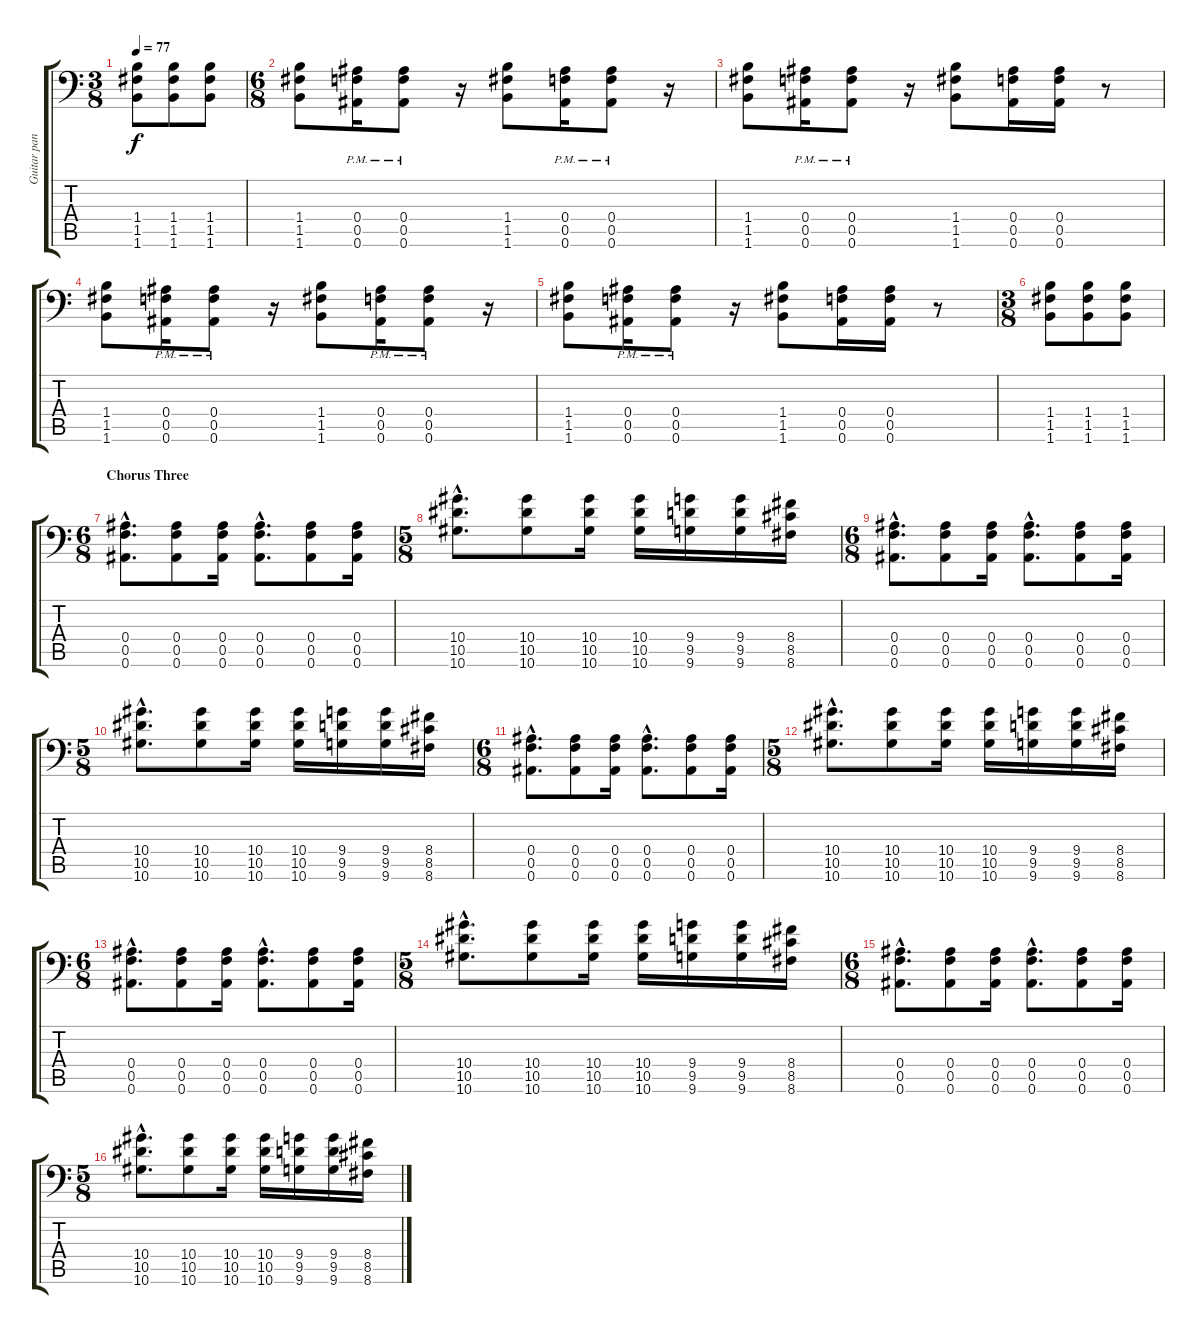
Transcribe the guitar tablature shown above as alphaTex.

\track ("Guitar panned L" "Guitar pan") {instrument distortionguitar}
\staff {score tabs}
\tuning (C4 G3 Eb3 Bb2 F2 Bb1) {hide}
\ts (3 8)
\tempo 77
\clef f4
\ks c
(1.4 1.5 1.6).8{dy f} (1.4 1.5 1.6).8 (1.4 1.5 1.6).8 |
\ts (6 8)
(1.4 1.5 1.6).8 (0.4{pm} 0.5{pm} 0.6{pm}).16 (0.4{pm} 0.5{pm} 0.6{pm}).8 r.16 (1.4 1.5 1.6).8 (0.4{pm} 0.5{pm} 0.6{pm}).16 (0.4{pm} 0.5{pm} 0.6{pm}).8 r.16 |
(1.4 1.5 1.6).8 (0.4{pm} 0.5{pm} 0.6{pm}).16 (0.4{pm} 0.5{pm} 0.6{pm}).8 r.16 (1.4 1.5 1.6).8 (0.4 0.5 0.6).16 (0.4 0.5 0.6).16 r.8 |
(1.4 1.5 1.6).8 (0.4{pm} 0.5{pm} 0.6{pm}).16 (0.4{pm} 0.5{pm} 0.6{pm}).8 r.16 (1.4 1.5 1.6).8 (0.4{pm} 0.5{pm} 0.6{pm}).16 (0.4{pm} 0.5{pm} 0.6{pm}).8 r.16 |
(1.4 1.5 1.6).8 (0.4{pm} 0.5{pm} 0.6{pm}).16 (0.4{pm} 0.5{pm} 0.6{pm}).8 r.16 (1.4 1.5 1.6).8 (0.4 0.5 0.6).16 (0.4 0.5 0.6).16 r.8 |
\ts (3 8)
(1.4 1.5 1.6).8 (1.4 1.5 1.6).8 (1.4 1.5 1.6).8 |
\ts (6 8)
\section ("" "Chorus Three")
(0.4{hac} 0.5{hac} 0.6{hac}).8{d} (0.4 0.5 0.6).8 (0.4 0.5 0.6).16 (0.4{hac} 0.5{hac} 0.6{hac}).8{d} (0.4 0.5 0.6).8 (0.4 0.5 0.6).16 |
\ts (5 8)
(10.4{hac} 10.5{hac} 10.6{hac}).8{d} (10.4 10.5 10.6).8 (10.4 10.5 10.6).16 (10.4 10.5 10.6).16 (9.4 9.5 9.6).16 (9.4 9.5 9.6).16 (8.4 8.5 8.6).16 |
\ts (6 8)
(0.4{hac} 0.5{hac} 0.6{hac}).8{d} (0.4 0.5 0.6).8 (0.4 0.5 0.6).16 (0.4{hac} 0.5{hac} 0.6{hac}).8{d} (0.4 0.5 0.6).8 (0.4 0.5 0.6).16 |
\ts (5 8)
(10.4{hac} 10.5{hac} 10.6{hac}).8{d} (10.4 10.5 10.6).8 (10.4 10.5 10.6).16 (10.4 10.5 10.6).16 (9.4 9.5 9.6).16 (9.4 9.5 9.6).16 (8.4 8.5 8.6).16 |
\ts (6 8)
(0.4{hac} 0.5{hac} 0.6{hac}).8{d} (0.4 0.5 0.6).8 (0.4 0.5 0.6).16 (0.4{hac} 0.5{hac} 0.6{hac}).8{d} (0.4 0.5 0.6).8 (0.4 0.5 0.6).16 |
\ts (5 8)
(10.4{hac} 10.5{hac} 10.6{hac}).8{d} (10.4 10.5 10.6).8 (10.4 10.5 10.6).16 (10.4 10.5 10.6).16 (9.4 9.5 9.6).16 (9.4 9.5 9.6).16 (8.4 8.5 8.6).16 |
\ts (6 8)
(0.4{hac} 0.5{hac} 0.6{hac}).8{d} (0.4 0.5 0.6).8 (0.4 0.5 0.6).16 (0.4{hac} 0.5{hac} 0.6{hac}).8{d} (0.4 0.5 0.6).8 (0.4 0.5 0.6).16 |
\ts (5 8)
(10.4{hac} 10.5{hac} 10.6{hac}).8{d} (10.4 10.5 10.6).8 (10.4 10.5 10.6).16 (10.4 10.5 10.6).16 (9.4 9.5 9.6).16 (9.4 9.5 9.6).16 (8.4 8.5 8.6).16 |
\ts (6 8)
(0.4{hac} 0.5{hac} 0.6{hac}).8{d} (0.4 0.5 0.6).8 (0.4 0.5 0.6).16 (0.4{hac} 0.5{hac} 0.6{hac}).8{d} (0.4 0.5 0.6).8 (0.4 0.5 0.6).16 |
\ts (5 8)
(10.4{hac} 10.5{hac} 10.6{hac}).8{d} (10.4 10.5 10.6).8 (10.4 10.5 10.6).16 (10.4 10.5 10.6).16 (9.4 9.5 9.6).16 (9.4 9.5 9.6).16 (8.4 8.5 8.6).16
